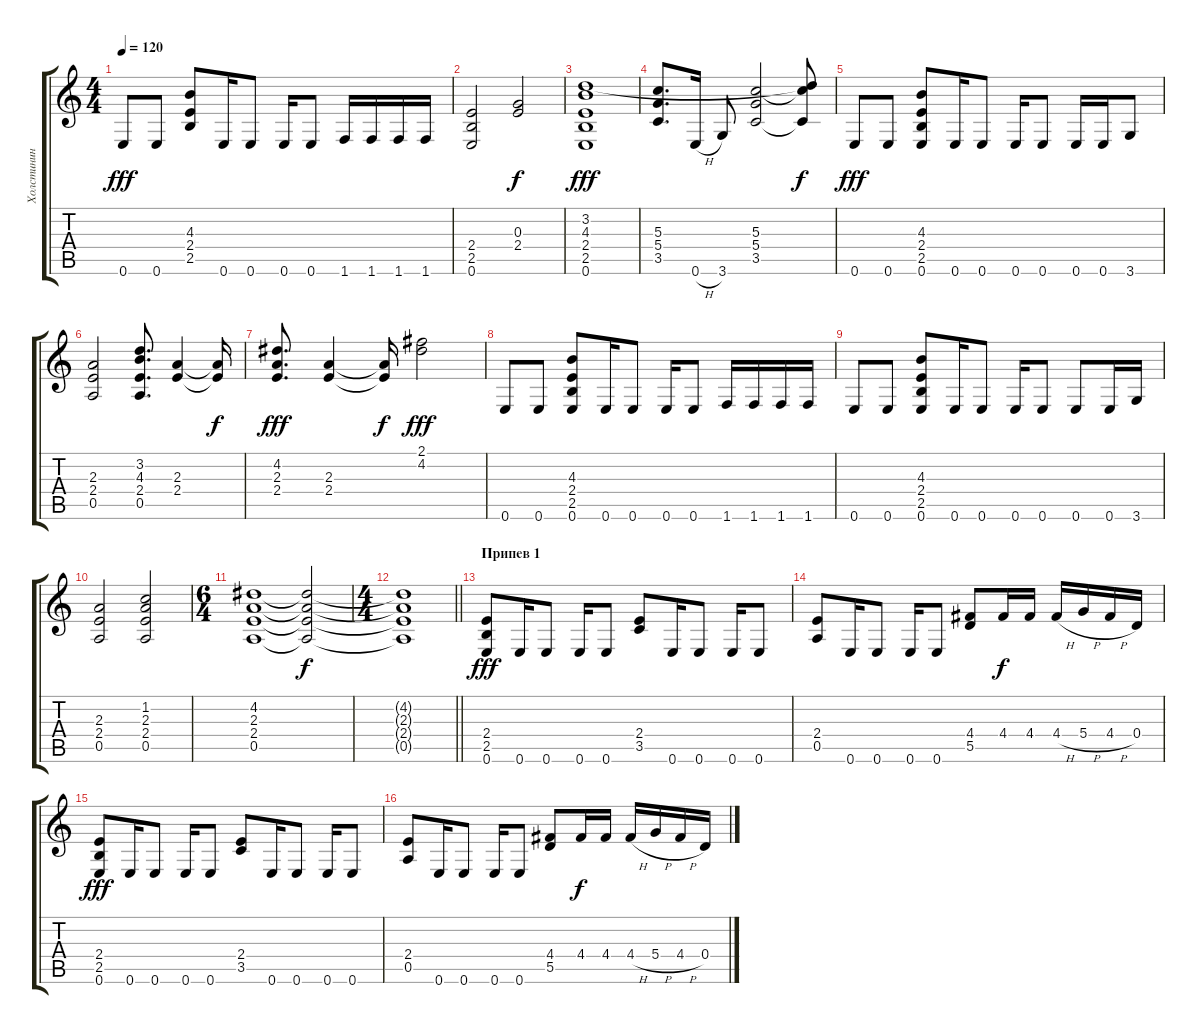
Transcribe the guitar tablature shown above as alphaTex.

\track ("Холстинин" "Холстинин") {instrument distortionguitar}
\staff {score tabs}
\tuning (E4 B3 G3 D3 A2 E2) {hide}
\ts (4 4)
\tempo 120
\clef g2
\ks c
0.6.8{dy fff} 0.6.8 (4.3 2.4 2.5).8 0.6.16 0.6.8 0.6.16 0.6.8 1.6.16 1.6.16 1.6.16 1.6.16 |
(2.4 2.5 0.6).2 (0.3 2.4).2{dy f} |
(3.2 4.3 2.4 2.5 0.6).1{dy fff} |
(5.3 5.4 3.5).8{d} 0.6{h}.16 3.6.8 (5.3 5.4 3.5).2 (3.2{t} 5.3{t} 3.5{t}).8{dy f} |
0.6.8{dy fff} 0.6.8 (4.3 2.4 2.5 0.6).8 0.6.16 0.6.8 0.6.16 0.6.8 0.6.16 0.6.16 3.6.8 |
(2.3 2.4 0.5).2 (3.2 4.3 2.4 0.5).8{d} (2.3 2.4).4 (2.3{t} 2.4{t}).16{dy f} |
(4.2 2.3 2.4).8{d dy fff} (2.3 2.4).4 (2.3{t} 2.4{t}).16{dy f} (2.1 4.2).2{dy fff} |
0.6.8 0.6.8 (4.3 2.4 2.5 0.6).8 0.6.16 0.6.8 0.6.16 0.6.8 1.6.16 1.6.16 1.6.16 1.6.16 |
0.6.8 0.6.8 (4.3 2.4 2.5 0.6).8 0.6.16 0.6.8 0.6.16 0.6.8 0.6.8 0.6.16 3.6.16 |
(2.3 2.4 0.5).2 (1.2 2.3 2.4 0.5).2 |
\ts (6 4)
(4.2 2.3 2.4 0.5).1 (4.2{t} 2.3{t} 2.4{t} 0.5{t}).2{dy f} |
\ts (4 4)
\barLineRight lightlight
(4.2{t} 2.3{t} 2.4{t} 0.5{t}).1 |
\section ("" "Припев 1")
(2.4 2.5 0.6).8{dy fff} 0.6.16 0.6.8 0.6.16 0.6.8 (2.4 3.5).8 0.6.16 0.6.8 0.6.16 0.6.8 |
(2.4 0.5).8 0.6.16 0.6.8 0.6.16 0.6.8 (4.4 5.5).8 4.4.16{dy f} 4.4.16 4.4{h}.16 5.4{h}.16 4.4{h}.16 0.4.16 |
(2.4 2.5 0.6).8{dy fff} 0.6.16 0.6.8 0.6.16 0.6.8 (2.4 3.5).8 0.6.16 0.6.8 0.6.16 0.6.8 |
(2.4 0.5).8 0.6.16 0.6.8 0.6.16 0.6.8 (4.4 5.5).8 4.4.16{dy f} 4.4.16 4.4{h}.16 5.4{h}.16 4.4{h}.16 0.4.16
